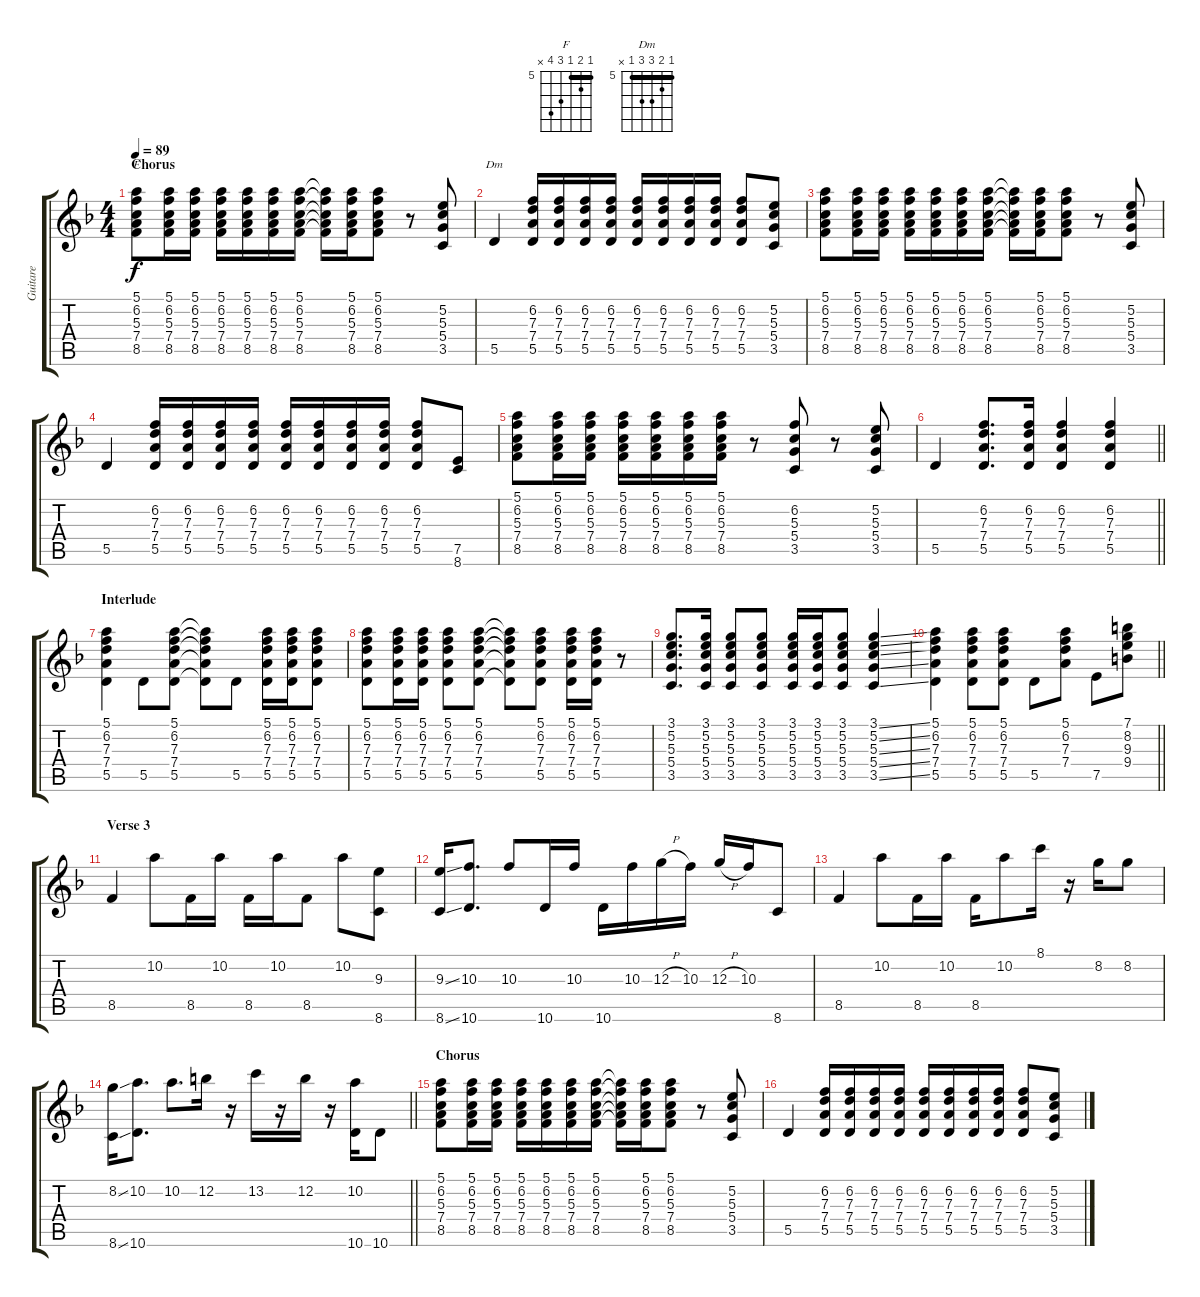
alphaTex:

\track ("Guitare" "Guitare") {instrument electricguitarjazz}
\staff {score tabs}
\tuning (E4 B3 G3 D3 A2 E2) {hide}
\chord ("F" 5 6 5 7 8 x) {firstfret 5 barre 5}
\chord ("Dm" 5 6 7 7 5 x) {firstfret 5 barre 5}
\ts (4 4)
\section ("" "Chorus")
\tempo 89
\clef g2
\ks f
(5.1 6.2 5.3 7.4 8.5).8{ch "F" dy f volume 7} (5.1 6.2 5.3 7.4 8.5).16 (5.1 6.2 5.3 7.4 8.5).16 (5.1 6.2 5.3 7.4 8.5).16 (5.1 6.2 5.3 7.4 8.5).16 (5.1 6.2 5.3 7.4 8.5).16 (5.1 6.2 5.3 7.4 8.5).16 (5.1{t} 6.2{t} 5.3{t} 7.4{t} 8.5{t}).16 (5.1 6.2 5.3 7.4 8.5).16 (5.1 6.2 5.3 7.4 8.5).8 r.8 (5.2 5.3 5.4 3.5).8 |
5.5.4{ch "Dm"} (6.2 7.3 7.4 5.5).16 (6.2 7.3 7.4 5.5).16 (6.2 7.3 7.4 5.5).16 (6.2 7.3 7.4 5.5).16 (6.2 7.3 7.4 5.5).16 (6.2 7.3 7.4 5.5).16 (6.2 7.3 7.4 5.5).16 (6.2 7.3 7.4 5.5).16 (6.2 7.3 7.4 5.5).8 (5.2 5.3 5.4 3.5).8 |
(5.1 6.2 5.3 7.4 8.5).8 (5.1 6.2 5.3 7.4 8.5).16 (5.1 6.2 5.3 7.4 8.5).16 (5.1 6.2 5.3 7.4 8.5).16 (5.1 6.2 5.3 7.4 8.5).16 (5.1 6.2 5.3 7.4 8.5).16 (5.1 6.2 5.3 7.4 8.5).16 (5.1{t} 6.2{t} 5.3{t} 7.4{t} 8.5{t}).16 (5.1 6.2 5.3 7.4 8.5).16 (5.1 6.2 5.3 7.4 8.5).8 r.8 (5.2 5.3 5.4 3.5).8 |
5.5.4 (6.2 7.3 7.4 5.5).16 (6.2 7.3 7.4 5.5).16 (6.2 7.3 7.4 5.5).16 (6.2 7.3 7.4 5.5).16 (6.2 7.3 7.4 5.5).16 (6.2 7.3 7.4 5.5).16 (6.2 7.3 7.4 5.5).16 (6.2 7.3 7.4 5.5).16 (6.2 7.3 7.4 5.5).8 (7.5 8.6).8 |
(5.1 6.2 5.3 7.4 8.5).8 (5.1 6.2 5.3 7.4 8.5).16 (5.1 6.2 5.3 7.4 8.5).16 (5.1 6.2 5.3 7.4 8.5).16 (5.1 6.2 5.3 7.4 8.5).16 (5.1 6.2 5.3 7.4 8.5).16 (5.1 6.2 5.3 7.4 8.5).16 r.8 (6.2 5.3 5.4 3.5).8 r.8 (5.2 5.3 5.4 3.5).8 |
\barLineRight lightlight
5.5.4 (6.2 7.3 7.4 5.5).8{d} (6.2 7.3 7.4 5.5).16 (6.2 7.3 7.4 5.5).4 (6.2 7.3 7.4 5.5).4 |
\section ("" "Interlude")
(5.1 6.2 7.3 7.4 5.5).4{volume 8} 5.5.8 (5.1 6.2 7.3 7.4 5.5).8 (5.1{t} 6.2{t} 7.3{t} 7.4{t} 5.5{t}).8 5.5.8 (5.1 6.2 7.3 7.4 5.5).16 (5.1 6.2 7.3 7.4 5.5).16 (5.1 6.2 7.3 7.4 5.5).8 |
(5.1 6.2 7.3 7.4 5.5).8 (5.1 6.2 7.3 7.4 5.5).16 (5.1 6.2 7.3 7.4 5.5).16 (5.1 6.2 7.3 7.4 5.5).8 (5.1 6.2 7.3 7.4 5.5).8 (5.1{t} 6.2{t} 7.3{t} 7.4{t} 5.5{t}).8 (5.1 6.2 7.3 7.4 5.5).8 (5.1 6.2 7.3 7.4 5.5).16 (5.1 6.2 7.3 7.4 5.5).16 r.8 |
(3.1 5.2 5.3 5.4 3.5).8{d} (3.1 5.2 5.3 5.4 3.5).16 (3.1 5.2 5.3 5.4 3.5).8 (3.1 5.2 5.3 5.4 3.5).8 (3.1 5.2 5.3 5.4 3.5).16 (3.1 5.2 5.3 5.4 3.5).16 (3.1 5.2 5.3 5.4 3.5).8 (3.1{ss} 5.2{ss} 5.3{ss} 5.4{ss} 3.5{ss}).4 |
\barLineRight lightlight
(5.1 6.2 7.3 7.4 5.5).4 (5.1 6.2 7.3 7.4 5.5).8 (5.1 6.2 7.3 7.4 5.5).8 5.5.8 (5.1 6.2 7.3 7.4).8 7.5.8 (7.1 8.2 9.3 9.4).8 |
\section ("" "Verse 3")
8.5.4{volume 10} 10.2.8 8.5.16 10.2.16 8.5.16 10.2.16 8.5.8 10.2.8 (9.3 8.6).8 |
(9.3{ss} 8.6{ss}).16 (10.3 10.6).8{d} 10.3.8 10.6.16 10.3.16 10.6.16 10.3.16 12.3{h}.16 10.3.16 12.3{h}.16 10.3.16 8.6.8 |
8.5.4 10.2.8 8.5.16 10.2.16 8.5.16 10.2.8 8.1.16 r.16 8.2.16 8.2.8 |
\barLineRight lightlight
(8.2{ss} 8.6{ss}).16 (10.2 10.6).8{d} 10.2.8{d} 12.2.16 r.16 13.2.16 r.16 12.2.16 r.16 (10.2 10.6).16 10.6.8 |
\section ("" "Chorus")
(5.1 6.2 5.3 7.4 8.5).8{volume 7} (5.1 6.2 5.3 7.4 8.5).16 (5.1 6.2 5.3 7.4 8.5).16 (5.1 6.2 5.3 7.4 8.5).16 (5.1 6.2 5.3 7.4 8.5).16 (5.1 6.2 5.3 7.4 8.5).16 (5.1 6.2 5.3 7.4 8.5).16 (5.1{t} 6.2{t} 5.3{t} 7.4{t} 8.5{t}).16 (5.1 6.2 5.3 7.4 8.5).16 (5.1 6.2 5.3 7.4 8.5).8 r.8 (5.2 5.3 5.4 3.5).8 |
5.5.4 (6.2 7.3 7.4 5.5).16 (6.2 7.3 7.4 5.5).16 (6.2 7.3 7.4 5.5).16 (6.2 7.3 7.4 5.5).16 (6.2 7.3 7.4 5.5).16 (6.2 7.3 7.4 5.5).16 (6.2 7.3 7.4 5.5).16 (6.2 7.3 7.4 5.5).16 (6.2 7.3 7.4 5.5).8 (5.2 5.3 5.4 3.5).8
